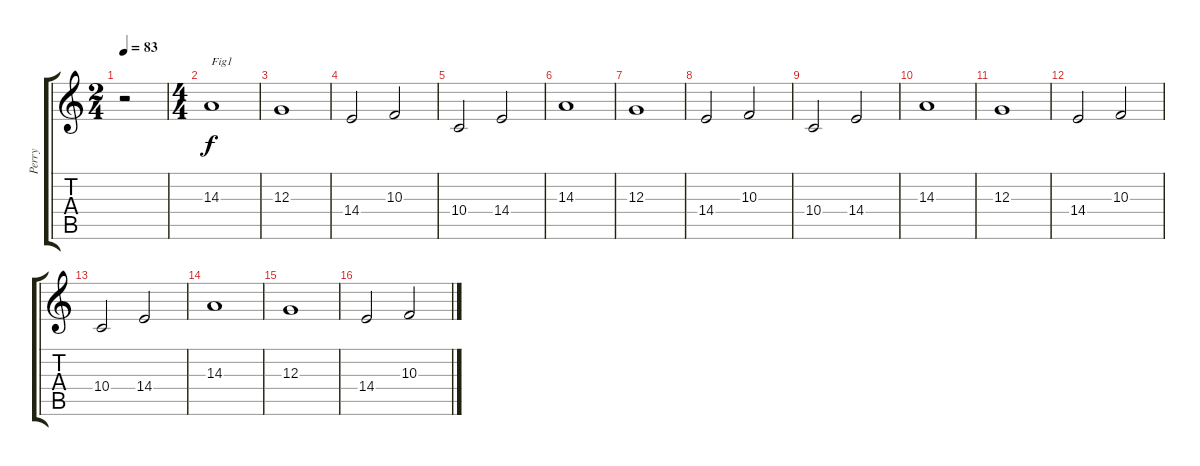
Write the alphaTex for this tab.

\track ("Perry" "Perry") {instrument synthstrings1}
\staff {score tabs}
\tuning (E4 B3 G3 D3 A2 E2) {hide}
\ts (2 4)
\tempo 83
\clef g2
\ks c
r.2{dy f instrument synthstrings1} |
\ts (4 4)
14.3.1{txt "Fig1"} |
12.3.1 |
14.4.2 10.3.2 |
10.4.2 14.4.2 |
14.3.1 |
12.3.1 |
14.4.2 10.3.2 |
10.4.2 14.4.2 |
14.3.1 |
12.3.1 |
14.4.2 10.3.2 |
10.4.2 14.4.2 |
14.3.1 |
12.3.1 |
14.4.2 10.3.2
